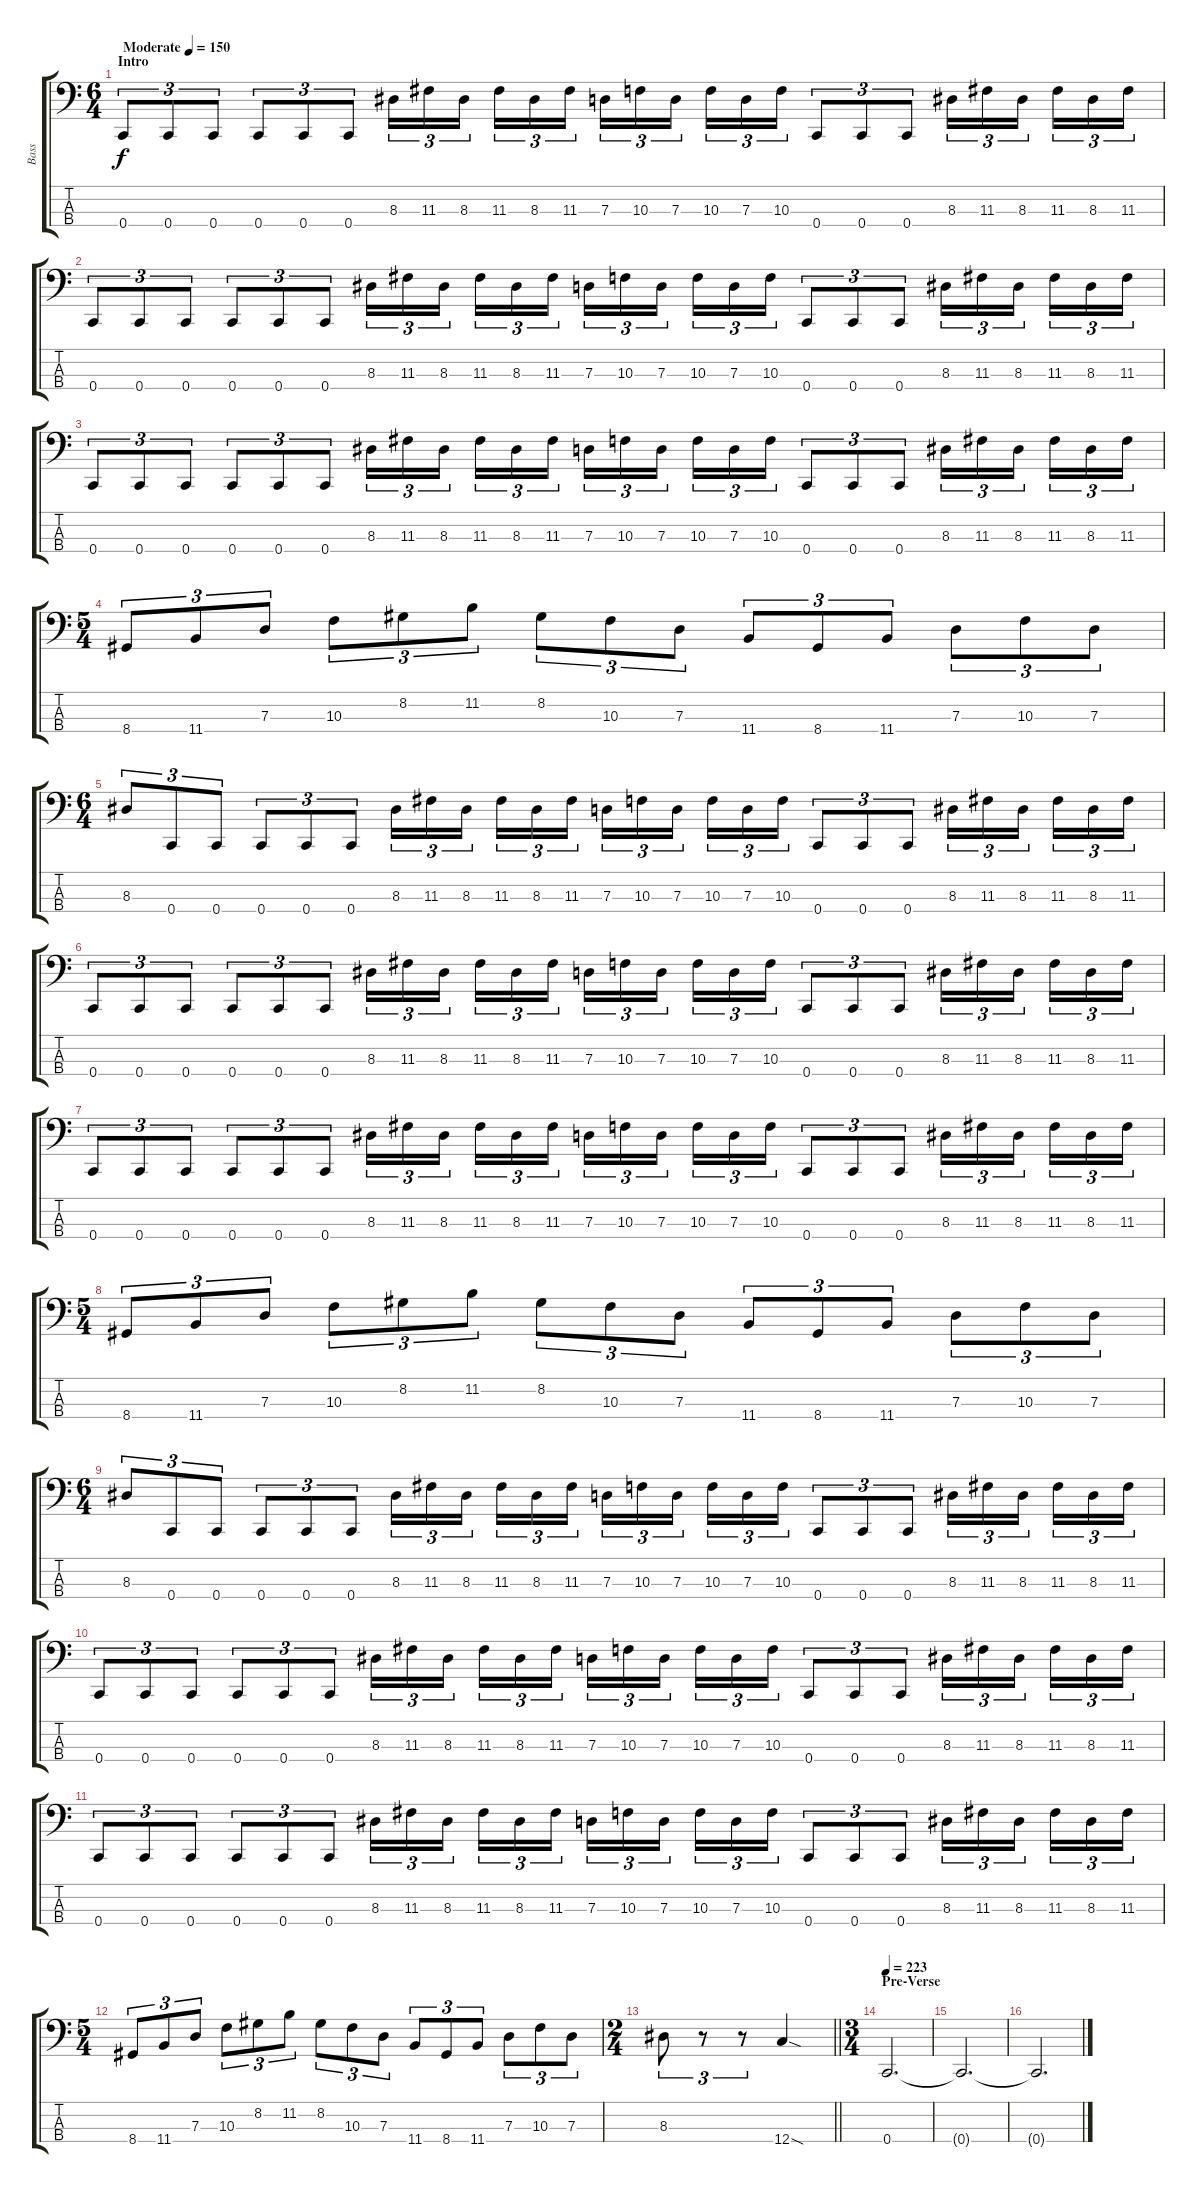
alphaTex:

\track ("Bass" "Bass") {instrument electricbasspick}
\staff {score tabs}
\tuning (F2 C2 G1 C1) {hide}
\ts (6 4)
\section ("" "Intro")
\tempo (150 "Moderate")
\clef f4
\ks c
0.4.8{tu (3 2) dy f instrument electricbasspick} 0.4.8{tu (3 2)} 0.4.8{tu (3 2)} 0.4.8{tu (3 2)} 0.4.8{tu (3 2)} 0.4.8{tu (3 2)} 8.3.16{tu (3 2)} 11.3.16{tu (3 2)} 8.3.16{tu (3 2) beam splitsecondary} 11.3.16{tu (3 2)} 8.3.16{tu (3 2)} 11.3.16{tu (3 2)} 7.3.16{tu (3 2)} 10.3.16{tu (3 2)} 7.3.16{tu (3 2) beam splitsecondary} 10.3.16{tu (3 2)} 7.3.16{tu (3 2)} 10.3.16{tu (3 2)} 0.4.8{tu (3 2)} 0.4.8{tu (3 2)} 0.4.8{tu (3 2)} 8.3.16{tu (3 2)} 11.3.16{tu (3 2)} 8.3.16{tu (3 2) beam splitsecondary} 11.3.16{tu (3 2)} 8.3.16{tu (3 2)} 11.3.16{tu (3 2)} |
0.4.8{tu (3 2)} 0.4.8{tu (3 2)} 0.4.8{tu (3 2)} 0.4.8{tu (3 2)} 0.4.8{tu (3 2)} 0.4.8{tu (3 2)} 8.3.16{tu (3 2)} 11.3.16{tu (3 2)} 8.3.16{tu (3 2) beam splitsecondary} 11.3.16{tu (3 2)} 8.3.16{tu (3 2)} 11.3.16{tu (3 2)} 7.3.16{tu (3 2)} 10.3.16{tu (3 2)} 7.3.16{tu (3 2) beam splitsecondary} 10.3.16{tu (3 2)} 7.3.16{tu (3 2)} 10.3.16{tu (3 2)} 0.4.8{tu (3 2)} 0.4.8{tu (3 2)} 0.4.8{tu (3 2)} 8.3.16{tu (3 2)} 11.3.16{tu (3 2)} 8.3.16{tu (3 2) beam splitsecondary} 11.3.16{tu (3 2)} 8.3.16{tu (3 2)} 11.3.16{tu (3 2)} |
0.4.8{tu (3 2)} 0.4.8{tu (3 2)} 0.4.8{tu (3 2)} 0.4.8{tu (3 2)} 0.4.8{tu (3 2)} 0.4.8{tu (3 2)} 8.3.16{tu (3 2)} 11.3.16{tu (3 2)} 8.3.16{tu (3 2) beam splitsecondary} 11.3.16{tu (3 2)} 8.3.16{tu (3 2)} 11.3.16{tu (3 2)} 7.3.16{tu (3 2)} 10.3.16{tu (3 2)} 7.3.16{tu (3 2) beam splitsecondary} 10.3.16{tu (3 2)} 7.3.16{tu (3 2)} 10.3.16{tu (3 2)} 0.4.8{tu (3 2)} 0.4.8{tu (3 2)} 0.4.8{tu (3 2)} 8.3.16{tu (3 2)} 11.3.16{tu (3 2)} 8.3.16{tu (3 2) beam splitsecondary} 11.3.16{tu (3 2)} 8.3.16{tu (3 2)} 11.3.16{tu (3 2)} |
\ts (5 4)
8.4.8{tu (3 2)} 11.4.8{tu (3 2)} 7.3.8{tu (3 2)} 10.3.8{tu (3 2)} 8.2.8{tu (3 2)} 11.2.8{tu (3 2)} 8.2.8{tu (3 2)} 10.3.8{tu (3 2)} 7.3.8{tu (3 2)} 11.4.8{tu (3 2)} 8.4.8{tu (3 2)} 11.4.8{tu (3 2)} 7.3.8{tu (3 2)} 10.3.8{tu (3 2)} 7.3.8{tu (3 2)} |
\ts (6 4)
8.3.8{tu (3 2)} 0.4.8{tu (3 2)} 0.4.8{tu (3 2)} 0.4.8{tu (3 2)} 0.4.8{tu (3 2)} 0.4.8{tu (3 2)} 8.3.16{tu (3 2)} 11.3.16{tu (3 2)} 8.3.16{tu (3 2) beam splitsecondary} 11.3.16{tu (3 2)} 8.3.16{tu (3 2)} 11.3.16{tu (3 2)} 7.3.16{tu (3 2)} 10.3.16{tu (3 2)} 7.3.16{tu (3 2) beam splitsecondary} 10.3.16{tu (3 2)} 7.3.16{tu (3 2)} 10.3.16{tu (3 2)} 0.4.8{tu (3 2)} 0.4.8{tu (3 2)} 0.4.8{tu (3 2)} 8.3.16{tu (3 2)} 11.3.16{tu (3 2)} 8.3.16{tu (3 2) beam splitsecondary} 11.3.16{tu (3 2)} 8.3.16{tu (3 2)} 11.3.16{tu (3 2)} |
0.4.8{tu (3 2)} 0.4.8{tu (3 2)} 0.4.8{tu (3 2)} 0.4.8{tu (3 2)} 0.4.8{tu (3 2)} 0.4.8{tu (3 2)} 8.3.16{tu (3 2)} 11.3.16{tu (3 2)} 8.3.16{tu (3 2) beam splitsecondary} 11.3.16{tu (3 2)} 8.3.16{tu (3 2)} 11.3.16{tu (3 2)} 7.3.16{tu (3 2)} 10.3.16{tu (3 2)} 7.3.16{tu (3 2) beam splitsecondary} 10.3.16{tu (3 2)} 7.3.16{tu (3 2)} 10.3.16{tu (3 2)} 0.4.8{tu (3 2)} 0.4.8{tu (3 2)} 0.4.8{tu (3 2)} 8.3.16{tu (3 2)} 11.3.16{tu (3 2)} 8.3.16{tu (3 2) beam splitsecondary} 11.3.16{tu (3 2)} 8.3.16{tu (3 2)} 11.3.16{tu (3 2)} |
0.4.8{tu (3 2)} 0.4.8{tu (3 2)} 0.4.8{tu (3 2)} 0.4.8{tu (3 2)} 0.4.8{tu (3 2)} 0.4.8{tu (3 2)} 8.3.16{tu (3 2)} 11.3.16{tu (3 2)} 8.3.16{tu (3 2) beam splitsecondary} 11.3.16{tu (3 2)} 8.3.16{tu (3 2)} 11.3.16{tu (3 2)} 7.3.16{tu (3 2)} 10.3.16{tu (3 2)} 7.3.16{tu (3 2) beam splitsecondary} 10.3.16{tu (3 2)} 7.3.16{tu (3 2)} 10.3.16{tu (3 2)} 0.4.8{tu (3 2)} 0.4.8{tu (3 2)} 0.4.8{tu (3 2)} 8.3.16{tu (3 2)} 11.3.16{tu (3 2)} 8.3.16{tu (3 2) beam splitsecondary} 11.3.16{tu (3 2)} 8.3.16{tu (3 2)} 11.3.16{tu (3 2)} |
\ts (5 4)
8.4.8{tu (3 2)} 11.4.8{tu (3 2)} 7.3.8{tu (3 2)} 10.3.8{tu (3 2)} 8.2.8{tu (3 2)} 11.2.8{tu (3 2)} 8.2.8{tu (3 2)} 10.3.8{tu (3 2)} 7.3.8{tu (3 2)} 11.4.8{tu (3 2)} 8.4.8{tu (3 2)} 11.4.8{tu (3 2)} 7.3.8{tu (3 2)} 10.3.8{tu (3 2)} 7.3.8{tu (3 2)} |
\ts (6 4)
8.3.8{tu (3 2)} 0.4.8{tu (3 2)} 0.4.8{tu (3 2)} 0.4.8{tu (3 2)} 0.4.8{tu (3 2)} 0.4.8{tu (3 2)} 8.3.16{tu (3 2)} 11.3.16{tu (3 2)} 8.3.16{tu (3 2) beam splitsecondary} 11.3.16{tu (3 2)} 8.3.16{tu (3 2)} 11.3.16{tu (3 2)} 7.3.16{tu (3 2)} 10.3.16{tu (3 2)} 7.3.16{tu (3 2) beam splitsecondary} 10.3.16{tu (3 2)} 7.3.16{tu (3 2)} 10.3.16{tu (3 2)} 0.4.8{tu (3 2)} 0.4.8{tu (3 2)} 0.4.8{tu (3 2)} 8.3.16{tu (3 2)} 11.3.16{tu (3 2)} 8.3.16{tu (3 2) beam splitsecondary} 11.3.16{tu (3 2)} 8.3.16{tu (3 2)} 11.3.16{tu (3 2)} |
0.4.8{tu (3 2)} 0.4.8{tu (3 2)} 0.4.8{tu (3 2)} 0.4.8{tu (3 2)} 0.4.8{tu (3 2)} 0.4.8{tu (3 2)} 8.3.16{tu (3 2)} 11.3.16{tu (3 2)} 8.3.16{tu (3 2) beam splitsecondary} 11.3.16{tu (3 2)} 8.3.16{tu (3 2)} 11.3.16{tu (3 2)} 7.3.16{tu (3 2)} 10.3.16{tu (3 2)} 7.3.16{tu (3 2) beam splitsecondary} 10.3.16{tu (3 2)} 7.3.16{tu (3 2)} 10.3.16{tu (3 2)} 0.4.8{tu (3 2)} 0.4.8{tu (3 2)} 0.4.8{tu (3 2)} 8.3.16{tu (3 2)} 11.3.16{tu (3 2)} 8.3.16{tu (3 2) beam splitsecondary} 11.3.16{tu (3 2)} 8.3.16{tu (3 2)} 11.3.16{tu (3 2)} |
0.4.8{tu (3 2)} 0.4.8{tu (3 2)} 0.4.8{tu (3 2)} 0.4.8{tu (3 2)} 0.4.8{tu (3 2)} 0.4.8{tu (3 2)} 8.3.16{tu (3 2)} 11.3.16{tu (3 2)} 8.3.16{tu (3 2) beam splitsecondary} 11.3.16{tu (3 2)} 8.3.16{tu (3 2)} 11.3.16{tu (3 2)} 7.3.16{tu (3 2)} 10.3.16{tu (3 2)} 7.3.16{tu (3 2) beam splitsecondary} 10.3.16{tu (3 2)} 7.3.16{tu (3 2)} 10.3.16{tu (3 2)} 0.4.8{tu (3 2)} 0.4.8{tu (3 2)} 0.4.8{tu (3 2)} 8.3.16{tu (3 2)} 11.3.16{tu (3 2)} 8.3.16{tu (3 2) beam splitsecondary} 11.3.16{tu (3 2)} 8.3.16{tu (3 2)} 11.3.16{tu (3 2)} |
\ts (5 4)
8.4.8{tu (3 2)} 11.4.8{tu (3 2)} 7.3.8{tu (3 2)} 10.3.8{tu (3 2)} 8.2.8{tu (3 2)} 11.2.8{tu (3 2)} 8.2.8{tu (3 2)} 10.3.8{tu (3 2)} 7.3.8{tu (3 2)} 11.4.8{tu (3 2)} 8.4.8{tu (3 2)} 11.4.8{tu (3 2)} 7.3.8{tu (3 2)} 10.3.8{tu (3 2)} 7.3.8{tu (3 2)} |
\ts (2 4)
\barLineRight lightlight
8.3.8{tu (3 2)} r.8{tu (3 2)} r.8{tu (3 2)} 12.4{sod}.4 |
\ts (3 4)
\section ("" "Pre-Verse")
\tempo 223
0.4.2{d} |
0.4{t}.2{d} |
0.4{t}.2{d}
